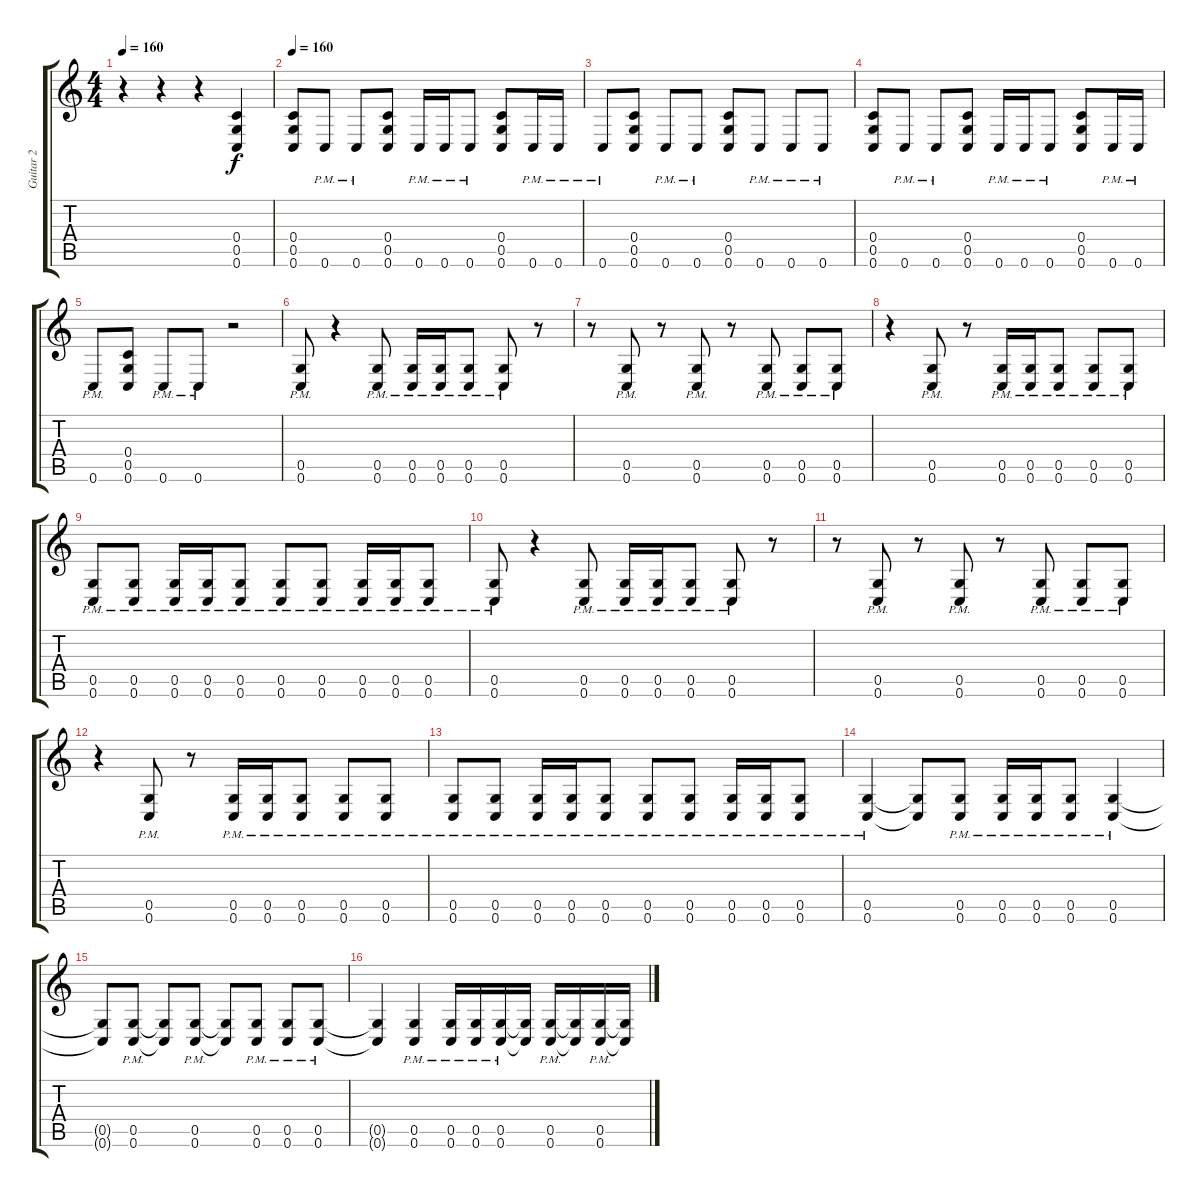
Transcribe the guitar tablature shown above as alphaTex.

\track ("Guitar 2" "Guitar 2") {instrument distortionguitar}
\staff {score tabs}
\tuning (D4 A3 F3 C3 G2 C2) {hide}
\ts (4 4)
\tempo 160
\clef g2
\ks c
r.4{dy f} r.4 r.4 (0.4{t} 0.5{t} 0.6{t}).4 |
\tempo 160
(0.4 0.5 0.6).8 0.6{pm}.8 0.6{pm}.8 (0.4 0.5 0.6).8 0.6{pm}.16 0.6{pm}.16 0.6{pm}.8 (0.4 0.5 0.6).8 0.6{pm}.16 0.6{pm}.16 |
0.6{pm}.8 (0.4 0.5 0.6).8 0.6{pm}.8 0.6{pm}.8 (0.4 0.5 0.6).8 0.6{pm}.8 0.6{pm}.8 0.6{pm}.8 |
(0.4 0.5 0.6).8 0.6{pm}.8 0.6{pm}.8 (0.4 0.5 0.6).8 0.6{pm}.16 0.6{pm}.16 0.6{pm}.8 (0.4 0.5 0.6).8 0.6{pm}.16 0.6{pm}.16 |
0.6{pm}.8 (0.4 0.5 0.6).8 0.6{pm}.8 0.6{pm}.8 r.2 |
(0.5{pm} 0.6{pm}).8 r.4 (0.5{pm} 0.6{pm}).8 (0.5{pm} 0.6{pm}).16 (0.5{pm} 0.6{pm}).16 (0.5{pm} 0.6{pm}).8 (0.5{pm} 0.6{pm}).8 r.8 |
r.8 (0.5{pm} 0.6{pm}).8 r.8 (0.5{pm} 0.6{pm}).8 r.8 (0.5{pm} 0.6{pm}).8 (0.5{pm} 0.6{pm}).8 (0.5{pm} 0.6{pm}).8 |
r.4 (0.5{pm} 0.6{pm}).8 r.8 (0.5{pm} 0.6{pm}).16 (0.5{pm} 0.6{pm}).16 (0.5{pm} 0.6{pm}).8 (0.5{pm} 0.6{pm}).8 (0.5{pm} 0.6{pm}).8 |
(0.5{pm} 0.6).8 (0.5{pm} 0.6{pm}).8 (0.5{pm} 0.6{pm}).16 (0.5{pm} 0.6{pm}).16 (0.5{pm} 0.6{pm}).8 (0.5{pm} 0.6{pm}).8 (0.5{pm} 0.6{pm}).8 (0.5{pm} 0.6{pm}).16 (0.5{pm} 0.6{pm}).16 (0.5{pm} 0.6{pm}).8 |
(0.5{pm} 0.6{pm}).8 r.4 (0.5{pm} 0.6{pm}).8 (0.5{pm} 0.6{pm}).16 (0.5{pm} 0.6{pm}).16 (0.5{pm} 0.6{pm}).8 (0.5{pm} 0.6{pm}).8 r.8 |
r.8 (0.5{pm} 0.6{pm}).8 r.8 (0.5{pm} 0.6{pm}).8 r.8 (0.5{pm} 0.6{pm}).8 (0.5{pm} 0.6{pm}).8 (0.5{pm} 0.6{pm}).8 |
r.4 (0.5{pm} 0.6{pm}).8 r.8 (0.5{pm} 0.6{pm}).16 (0.5{pm} 0.6{pm}).16 (0.5{pm} 0.6{pm}).8 (0.5{pm} 0.6{pm}).8 (0.5{pm} 0.6{pm}).8 |
(0.5{pm} 0.6).8 (0.5{pm} 0.6{pm}).8 (0.5{pm} 0.6{pm}).16 (0.5{pm} 0.6{pm}).16 (0.5{pm} 0.6{pm}).8 (0.5{pm} 0.6{pm}).8 (0.5{pm} 0.6{pm}).8 (0.5{pm} 0.6{pm}).16 (0.5{pm} 0.6{pm}).16 (0.5{pm} 0.6{pm}).8 |
(0.5{pm} 0.6{pm}).4 (0.5{t} 0.6{t}).8 (0.5{pm} 0.6{pm}).8 (0.5{pm} 0.6{pm}).16 (0.5{pm} 0.6{pm}).16 (0.5{pm} 0.6{pm}).8 (0.5{pm} 0.6{pm}).4 |
(0.5{t} 0.6{t}).8 (0.5{pm} 0.6{pm}).8 (0.5{t} 0.6{t}).8 (0.5{pm} 0.6{pm}).8 (0.5{t} 0.6{t}).8 (0.5{pm} 0.6{pm}).8 (0.5{pm} 0.6{pm}).8 (0.5{pm} 0.6{pm}).8 |
(0.5{t} 0.6{t}).4 (0.5{pm} 0.6{pm}).4 (0.5{pm} 0.6{pm}).16 (0.5{pm} 0.6{pm}).16 (0.5{pm} 0.6{pm}).16 (0.5{t} 0.6{t}).16 (0.5{pm} 0.6{pm}).16 (0.5{t} 0.6{t}).16 (0.5{pm} 0.6{pm}).16 (0.5{t} 0.6{t}).16
